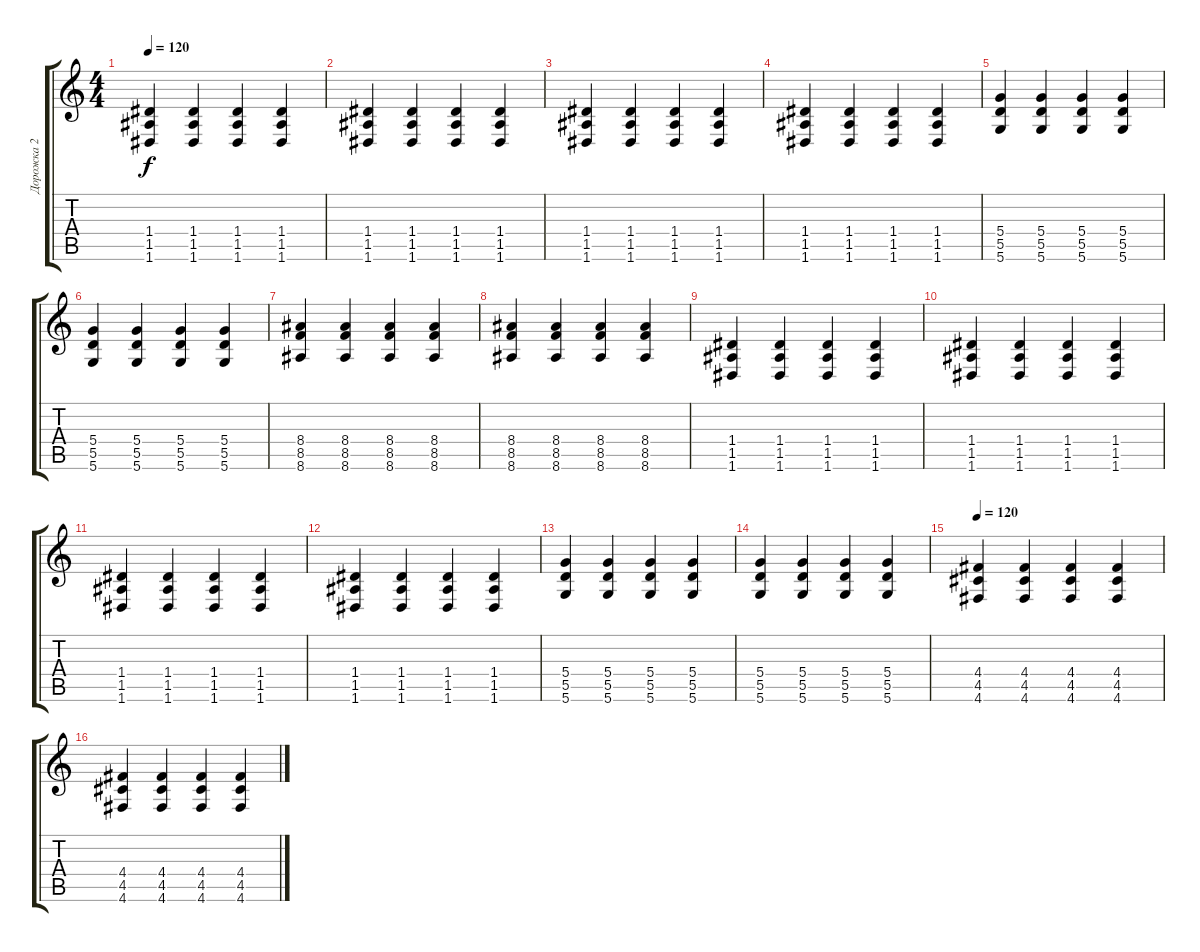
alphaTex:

\track ("Дорожка 2" "Дорожка 2") {instrument distortionguitar}
\staff {score tabs}
\tuning (E4 B3 G3 D3 A2 D2) {hide}
\ts (4 4)
\tempo 120
\clef g2
\ks c
(1.4 1.5 1.6).4{dy f} (1.4 1.5 1.6).4 (1.4 1.5 1.6).4 (1.4 1.5 1.6).4 |
(1.4 1.5 1.6).4 (1.4 1.5 1.6).4 (1.4 1.5 1.6).4 (1.4 1.5 1.6).4 |
(1.4 1.5 1.6).4 (1.4 1.5 1.6).4 (1.4 1.5 1.6).4 (1.4 1.5 1.6).4 |
(1.4 1.5 1.6).4 (1.4 1.5 1.6).4 (1.4 1.5 1.6).4 (1.4 1.5 1.6).4 |
(5.4 5.5 5.6).4 (5.4 5.5 5.6).4 (5.4 5.5 5.6).4 (5.4 5.5 5.6).4 |
(5.4 5.5 5.6).4 (5.4 5.5 5.6).4 (5.4 5.5 5.6).4 (5.4 5.5 5.6).4 |
(8.4 8.5 8.6).4 (8.4 8.5 8.6).4 (8.4 8.5 8.6).4 (8.4 8.5 8.6).4 |
(8.4 8.5 8.6).4 (8.4 8.5 8.6).4 (8.4 8.5 8.6).4 (8.4 8.5 8.6).4 |
(1.4 1.5 1.6).4 (1.4 1.5 1.6).4 (1.4 1.5 1.6).4 (1.4 1.5 1.6).4 |
(1.4 1.5 1.6).4 (1.4 1.5 1.6).4 (1.4 1.5 1.6).4 (1.4 1.5 1.6).4 |
(1.4 1.5 1.6).4 (1.4 1.5 1.6).4 (1.4 1.5 1.6).4 (1.4 1.5 1.6).4 |
(1.4 1.5 1.6).4 (1.4 1.5 1.6).4 (1.4 1.5 1.6).4 (1.4 1.5 1.6).4 |
(5.4 5.5 5.6).4 (5.4 5.5 5.6).4 (5.4 5.5 5.6).4 (5.4 5.5 5.6).4 |
(5.4 5.5 5.6).4 (5.4 5.5 5.6).4 (5.4 5.5 5.6).4 (5.4 5.5 5.6).4 |
\tempo 120
(4.4 4.5 4.6).4 (4.4 4.5 4.6).4 (4.4 4.5 4.6).4 (4.4 4.5 4.6).4 |
(4.4 4.5 4.6).4 (4.4 4.5 4.6).4 (4.4 4.5 4.6).4 (4.4 4.5 4.6).4
